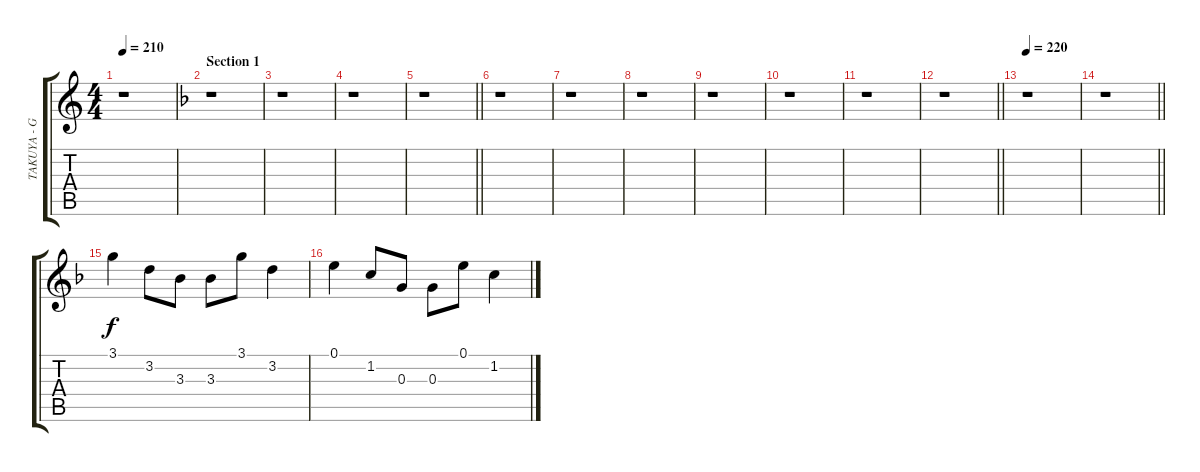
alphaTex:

\track ("TAKUYA - Guitar 2" "TAKUYA - G") {instrument acousticguitarsteel}
\staff {score tabs}
\tuning (E4 B3 G3 D3 A2 E2) {hide}
\ts (4 4)
\tempo 210
\tempo 105
\tempo 110
\tempo 210
\clef g2
\ks c
r.1{dy f instrument acousticguitarsteel} |
\section ("" "Section 1")
\ks f
r.1 |
r.1 |
r.1 |
\barLineRight lightlight
r.1 |
r.1 |
r.1 |
r.1 |
r.1 |
r.1 |
r.1 |
\barLineRight lightlight
r.1 |
\tempo 220
r.1 |
\barLineRight lightlight
r.1 |
3.1.4 3.2.8 3.3.8 3.3.8 3.1.8 3.2.4 |
0.1.4 1.2.8 0.3.8 0.3.8 0.1.8 1.2.4
